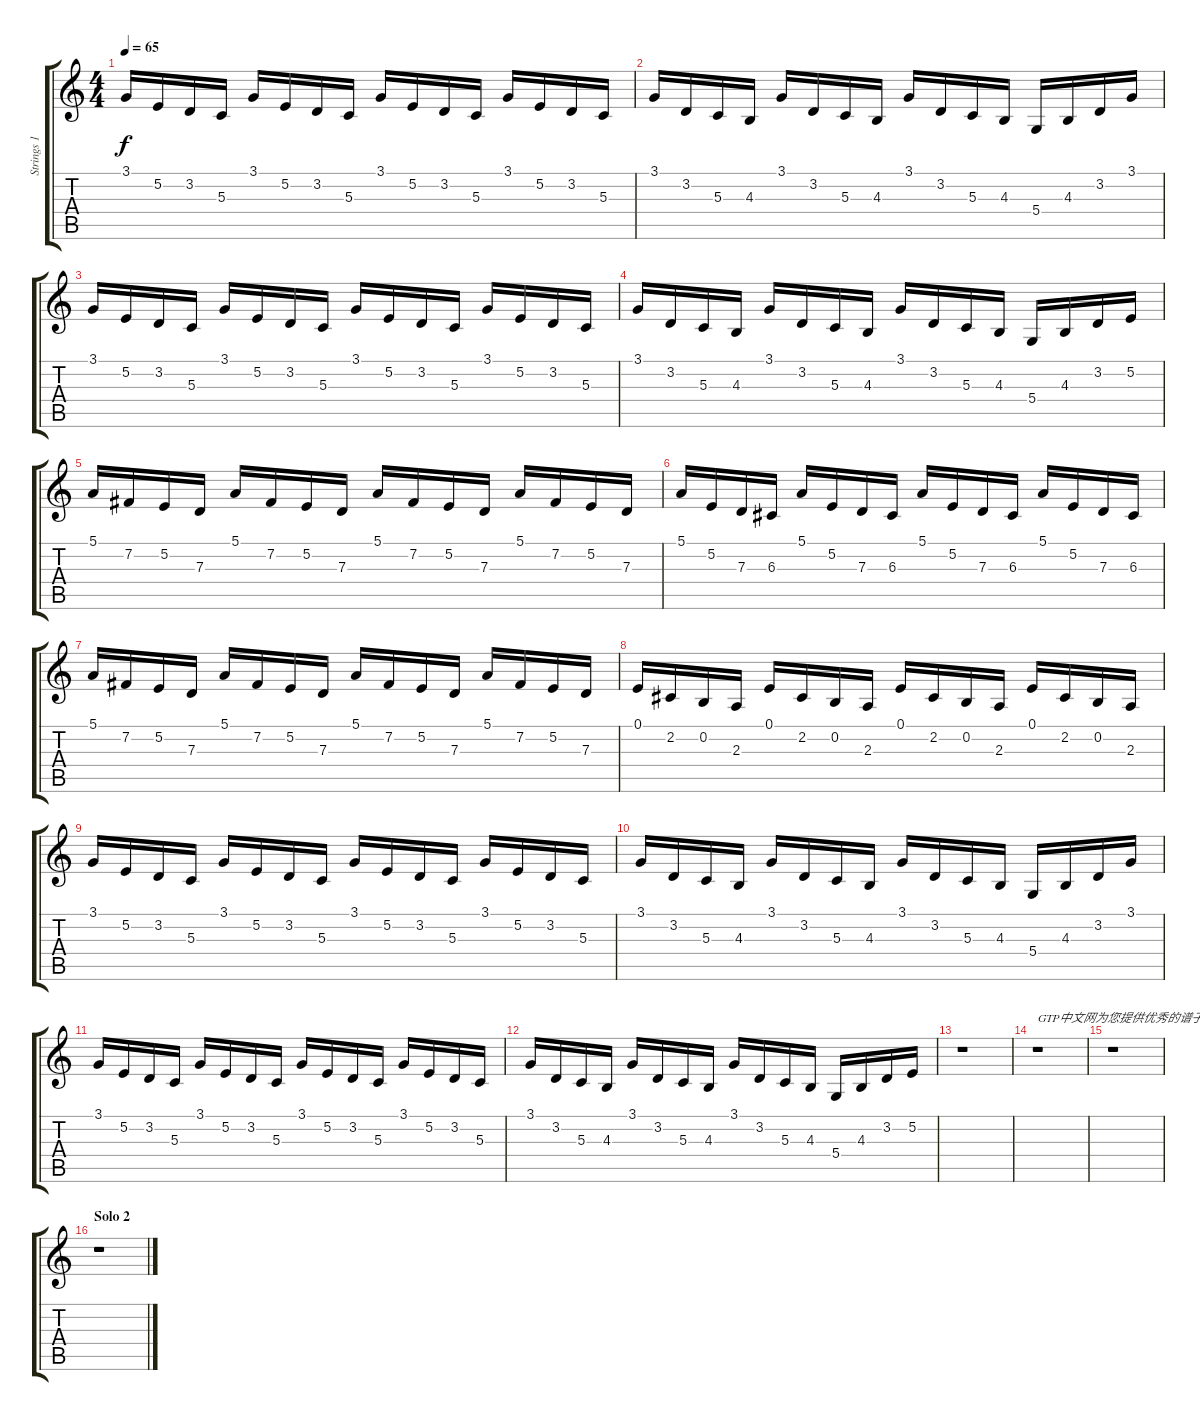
\track ("Strings 1" "Strings 1") {instrument synthstrings1}
\staff {score tabs}
\tuning (E4 B3 G3 D3 A2 E2) {hide}
\ts (4 4)
\tempo 65
\clef g2
\ks c
3.1.16{dy f} 5.2.16 3.2.16 5.3.16 3.1.16 5.2.16 3.2.16 5.3.16 3.1.16 5.2.16 3.2.16 5.3.16 3.1.16 5.2.16 3.2.16 5.3.16 |
3.1.16 3.2.16 5.3.16 4.3.16 3.1.16 3.2.16 5.3.16 4.3.16 3.1.16 3.2.16 5.3.16 4.3.16 5.4.16 4.3.16 3.2.16 3.1.16 |
3.1.16 5.2.16 3.2.16 5.3.16 3.1.16 5.2.16 3.2.16 5.3.16 3.1.16 5.2.16 3.2.16 5.3.16 3.1.16 5.2.16 3.2.16 5.3.16 |
3.1.16 3.2.16 5.3.16 4.3.16 3.1.16 3.2.16 5.3.16 4.3.16 3.1.16 3.2.16 5.3.16 4.3.16 5.4.16 4.3.16 3.2.16 5.2.16 |
5.1.16 7.2.16 5.2.16 7.3.16 5.1.16 7.2.16 5.2.16 7.3.16 5.1.16 7.2.16 5.2.16 7.3.16 5.1.16 7.2.16 5.2.16 7.3.16 |
5.1.16 5.2.16 7.3.16 6.3.16 5.1.16 5.2.16 7.3.16 6.3.16 5.1.16 5.2.16 7.3.16 6.3.16 5.1.16 5.2.16 7.3.16 6.3.16 |
5.1.16 7.2.16 5.2.16 7.3.16 5.1.16 7.2.16 5.2.16 7.3.16 5.1.16 7.2.16 5.2.16 7.3.16 5.1.16 7.2.16 5.2.16 7.3.16 |
0.1.16 2.2.16 0.2.16 2.3.16 0.1.16 2.2.16 0.2.16 2.3.16 0.1.16 2.2.16 0.2.16 2.3.16 0.1.16 2.2.16 0.2.16 2.3.16 |
3.1.16 5.2.16 3.2.16 5.3.16 3.1.16 5.2.16 3.2.16 5.3.16 3.1.16 5.2.16 3.2.16 5.3.16 3.1.16 5.2.16 3.2.16 5.3.16 |
3.1.16 3.2.16 5.3.16 4.3.16 3.1.16 3.2.16 5.3.16 4.3.16 3.1.16 3.2.16 5.3.16 4.3.16 5.4.16 4.3.16 3.2.16 3.1.16 |
3.1.16 5.2.16 3.2.16 5.3.16 3.1.16 5.2.16 3.2.16 5.3.16 3.1.16 5.2.16 3.2.16 5.3.16 3.1.16 5.2.16 3.2.16 5.3.16 |
3.1.16 3.2.16 5.3.16 4.3.16 3.1.16 3.2.16 5.3.16 4.3.16 3.1.16 3.2.16 5.3.16 4.3.16 5.4.16 4.3.16 3.2.16 5.2.16 |
r.1 |
r.1{txt "GTP中文网为您提供优秀的谱子"} |
r.1 |
\section ("" "Solo 2")
r.1
